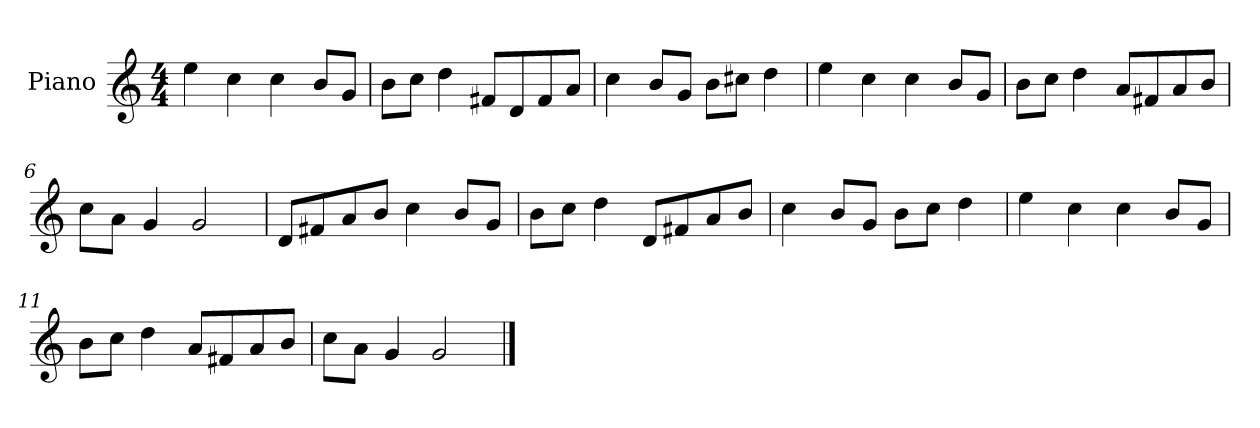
**kern
*part1
*staff1
*I"Piano
*I'P-no
*clefG2
*k[]
*M4/4
*MM90
=1
4ee\
4cc\
4cc\
8b/L
8g/J
=2
8b\L
8cc\J
4dd\
8f#X/L
8d/
8f#/
8a/J
=3
4cc\
8b/L
8g/J
8b\L
8cc#X\J
4dd\
=4
4ee\
4cc\
4cc\
8b/L
8g/J
=5
8b\L
8cc\J
4dd\
8a/L
8f#X/
8a/
8b/J
=6
8cc\L
8a\J
4g/
2g/
!!LO:LB:g=z
=7
8d/L
8f#X/
8a/
8b/J
4cc\
8b/L
8g/J
=8
8b\L
8cc\J
4dd\
8d/L
8f#X/
8a/
8b/J
=9
4cc\
8b/L
8g/J
8b\L
8cc\J
4dd\
=10
4ee\
4cc\
4cc\
8b/L
8g/J
=11
8b\L
8cc\J
4dd\
8a/L
8f#X/
8a/
8b/J
=12
8cc\L
8a\J
4g/
2g/
==
*-
